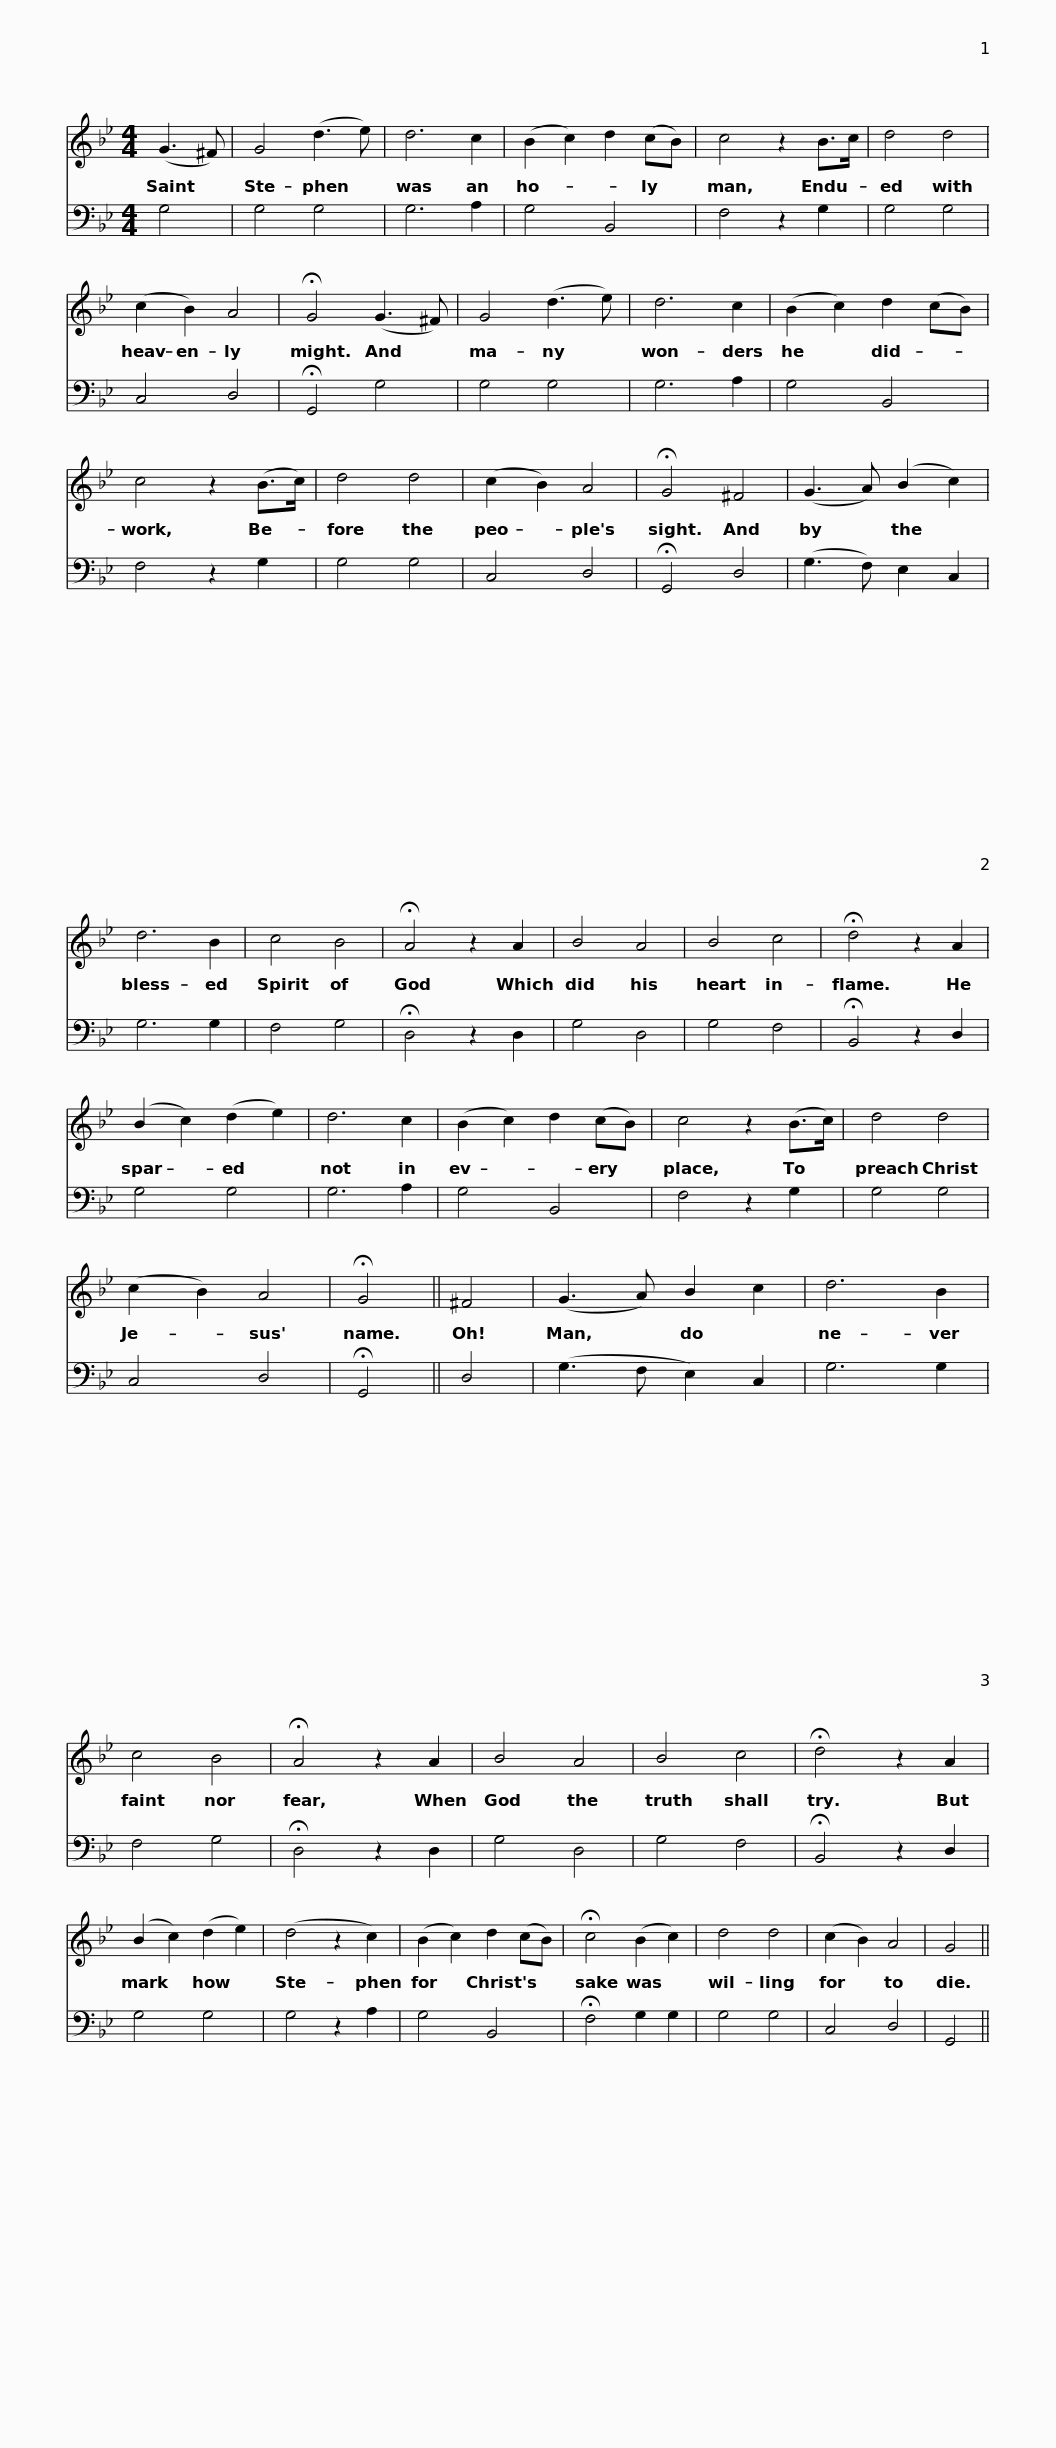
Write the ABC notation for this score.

X:1
%%score 1 2
L:1/8
M:4/4
I:linebreak $
K:Gmin
V:1 treble
V:2 bass
V:1
 (G3 ^F) | G4 (d3 e) | d6 c2 | (B2 c2) d2 (cB) | c4 z2 B>c | %5
 d4 d4 | (c2 B2) A4 | !fermata!G4 (G3 ^F) |$ G4 (d3 e) | d6 c2 | %10
 (B2 c2) d2 (cB) | c4 z2 (B>c) | d4 d4 | (c2 B2) A4 | !fermata!G4 ^F4 | %15
 (G3 A) (B2 c2) |$ d6 B2 | c4 B4 | !fermata!A4 z2 A2 | B4 A4 | %20
 B4 c4 | !fermata!d4 z2 A2 | (B2 c2) (d2 e2) | d6 c2 | (B2 c2) d2 (cB) |$ %25
 c4 z2 (B>c) | d4 d4 | (c2 B2) A4 | !fermata!G4 || ^F4 | %30
 (G3 A) B2 c2 | d6 B2 | c4 B4 | !fermata!A4 z2 A2 |$ B4 A4 | %35
 B4 c4 | !fermata!d4 z2 A2 | (B2 c2) (d2 e2) | (d4 z2 c2) | (B2 c2) d2 (cB) | %40
 !fermata!c4 (B2 c2) | d4 d4 | (c2 B2) A4 |$ G4 || %44
V:2
 G,4 | G,4 G,4 | G,6 A,2 | G,4 B,,4 | F,4 z2 G,2 | %5
 G,4 G,4 | C,4 D,4 | !fermata!G,,4 G,4 |$ G,4 G,4 | G,6 A,2 | %10
 G,4 B,,4 | F,4 z2 G,2 | G,4 G,4 | C,4 D,4 | !fermata!G,,4 D,4 | %15
 (G,3 F,) E,2 C,2 |$ G,6 G,2 | F,4 G,4 | !fermata!D,4 z2 D,2 | G,4 D,4 | %20
 G,4 F,4 | !fermata!B,,4 z2 D,2 | G,4 G,4 | G,6 A,2 | G,4 B,,4 |$ %25
 F,4 z2 G,2 | G,4 G,4 | C,4 D,4 | !fermata!G,,4 || D,4 | %30
 (G,3 F, E,2) C,2 | G,6 G,2 | F,4 G,4 | !fermata!D,4 z2 D,2 |$ G,4 D,4 | %35
 G,4 F,4 | !fermata!B,,4 z2 D,2 | G,4 G,4 | G,4 z2 A,2 | G,4 B,,4 | %40
 !fermata!F,4 G,2 G,2 | G,4 G,4 | C,4 D,4 |$ G,,4 || %44
